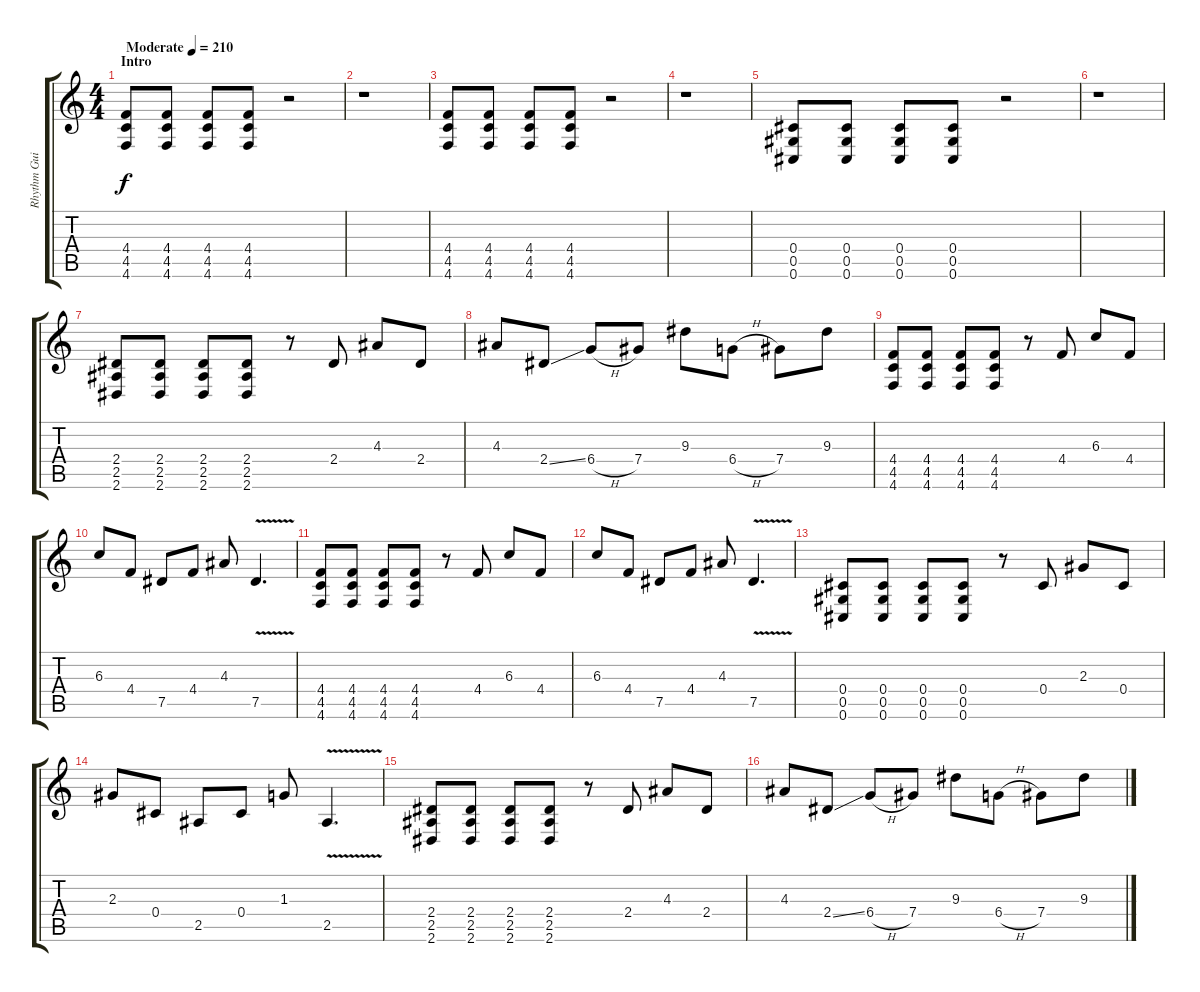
\track ("Rhythm Guitar II" "Rhythm Gui") {instrument overdrivenguitar}
\staff {score tabs}
\tuning (Eb4 Bb3 Gb3 Db3 Ab2 Db2) {hide}
\ts (4 4)
\section ("" "Intro")
\tempo (210 "Moderate")
\clef g2
\ks c
(4.4 4.5 4.6).8{dy f instrument overdrivenguitar} (4.4 4.5 4.6).8 (4.4 4.5 4.6).8 (4.4 4.5 4.6).8 r.2 |
r.1 |
(4.4 4.5 4.6).8 (4.4 4.5 4.6).8 (4.4 4.5 4.6).8 (4.4 4.5 4.6).8 r.2 |
r.1 |
(0.4 0.5 0.6).8 (0.4 0.5 0.6).8 (0.4 0.5 0.6).8 (0.4 0.5 0.6).8 r.2 |
r.1 |
(2.4 2.5 2.6).8 (2.4 2.5 2.6).8 (2.4 2.5 2.6).8 (2.4 2.5 2.6).8 r.8 2.4.8 4.3.8 2.4.8 |
4.3.8 2.4{ss}.8 6.4{h}.8 7.4.8 9.3.8 6.4{h}.8 7.4.8 9.3.8 |
(4.4 4.5 4.6).8 (4.4 4.5 4.6).8 (4.4 4.5 4.6).8 (4.4 4.5 4.6).8 r.8 4.4.8 6.3.8 4.4.8 |
6.3.8 4.4.8 7.5.8 4.4.8 4.3.8 7.5{v}.4{d} |
(4.4 4.5 4.6).8 (4.4 4.5 4.6).8 (4.4 4.5 4.6).8 (4.4 4.5 4.6).8 r.8 4.4.8 6.3.8 4.4.8 |
6.3.8 4.4.8 7.5.8 4.4.8 4.3.8 7.5{v}.4{d} |
(0.4 0.5 0.6).8 (0.4 0.5 0.6).8 (0.4 0.5 0.6).8 (0.4 0.5 0.6).8 r.8 0.4.8 2.3.8 0.4.8 |
2.3.8 0.4.8 2.5.8 0.4.8 1.3.8 2.5{v}.4{d} |
(2.4 2.5 2.6).8 (2.4 2.5 2.6).8 (2.4 2.5 2.6).8 (2.4 2.5 2.6).8 r.8 2.4.8 4.3.8 2.4.8 |
4.3.8 2.4{ss}.8 6.4{h}.8 7.4.8 9.3.8 6.4{h}.8 7.4.8 9.3.8
